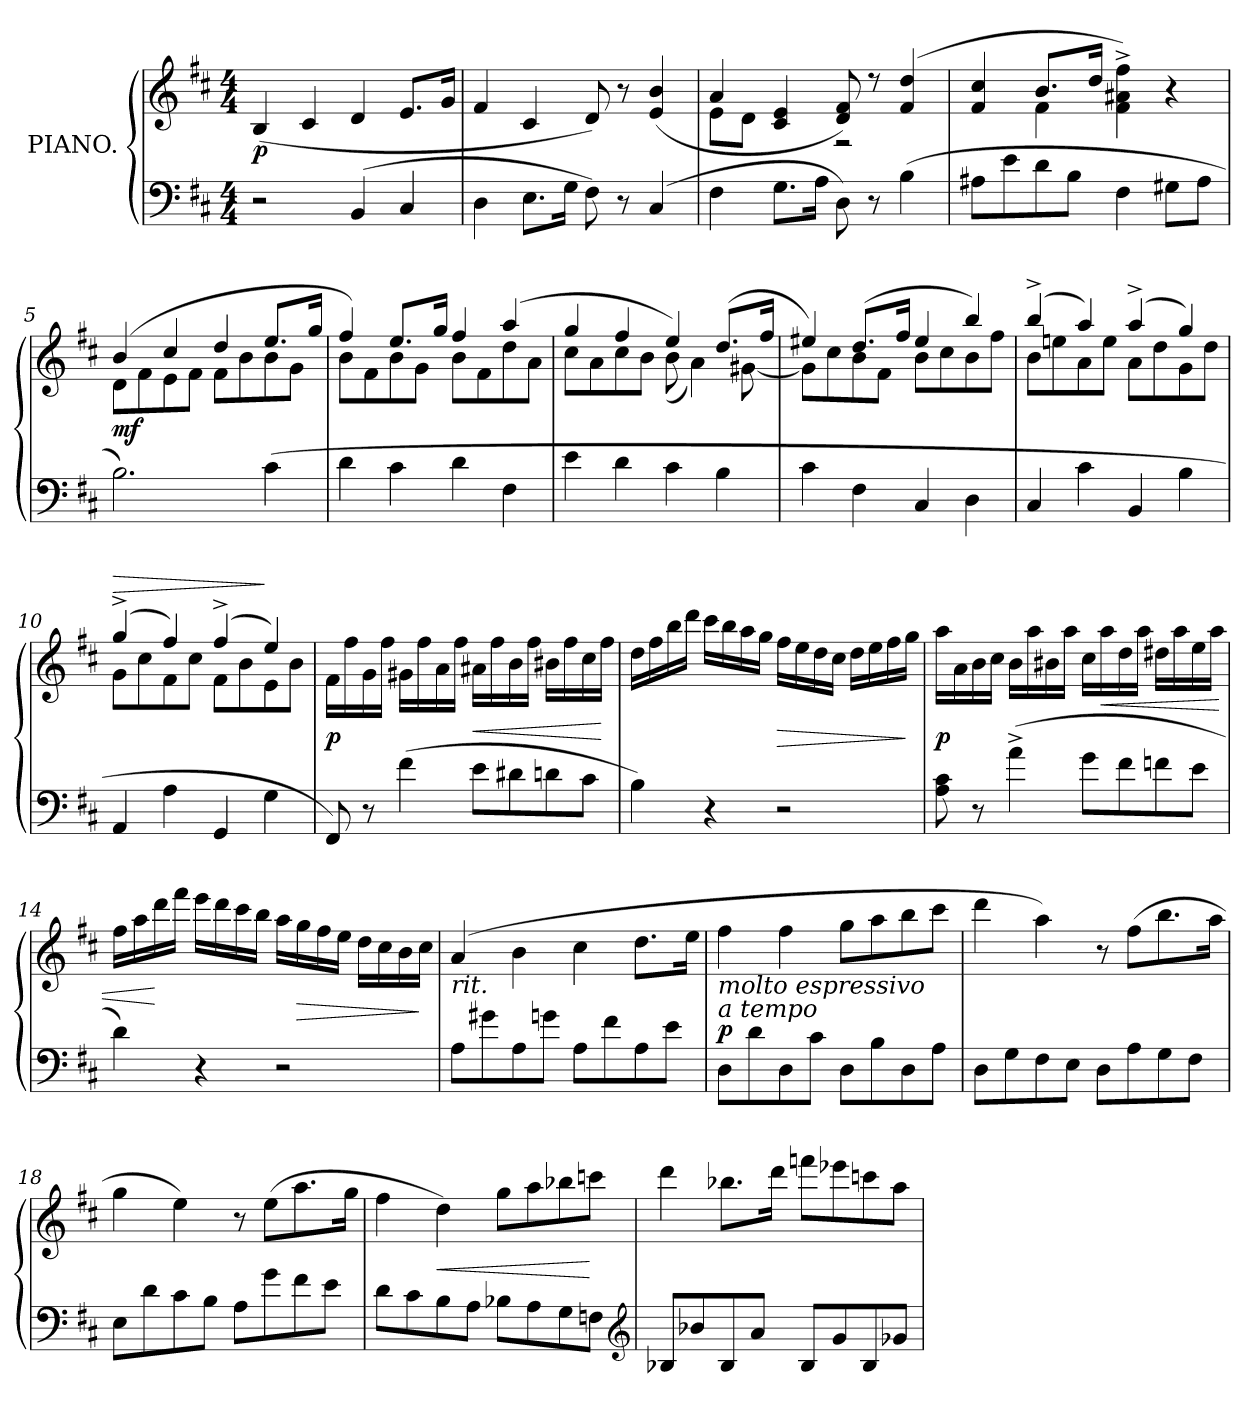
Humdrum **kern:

**kern	**kern	**dynam
*part1	*part1	*part1
*staff2	*staff1	*staff1/2
*I"PIANO.	*	*
*clefF4	*clefG2	*
*k[f#c#]	*k[f#c#]	*
*b:	*b:	*
*M4/4	*M4/4	*
=1	=1	=1
2r	(4B/	p
.	4c#/	.
(4BB/	4d/	.
4C#/	8.e/L	.
.	16g/Jk	.
=2	=2	=2
4D\	4f#/	.
8.E\L	4c#/	.
16G\Jk	.	.
8F#\)	8d/)	.
8r	8r	.
(4C#/	(>4e/ 4b/	.
=3	=3	=3
*	*^	*
4F#\	4a/	8e\L	.
.	.	8d\J	.
8.G\L	4c#/ 4e/	4ryy	.
16A\Jk	.	.	.
8D\)	8d/ 8f#/)	2r	.
8r	8r	.	.
(4B\	(4f#/ 4dd/	.	.
=4	=4	=4	=4
8A#X\L	4f#/ 4cc#/	4ryy	.
8e\	.	.	.
8d\	8.b/L	4f#\	.
8B\J	.	.	.
.	16dd/Jk	.	.
4F#\	4f#^\ 4a#X^\ 4ff#^\)	2ryy	.
8G#X\L	4r	.	.
8A#\J	.	.	.
=5	=5	=5	=5
2.B\)	(4b/	8d\L	mf
.	.	8f#\	.
.	4cc#/	8e\	.
.	.	8f#\J	.
.	4dd/	8f#\L	.
.	.	8b\	.
(4c#\	8.ee/L	8b\	.
.	.	8g\J	.
.	16gg/Jk	.	.
=6	=6	=6	=6
4d\	4ff#/)	8b\L	.
.	.	8f#\	.
4c#\	8.ee/L	8b\	.
.	.	8g\J	.
.	16gg/Jk	.	.
4d\	4ff#/	8b\L	.
.	.	8f#\	.
4F#\	(4aa/	8dd\	.
.	.	8a\J	.
=7	=7	=7	=7
4e\	4gg/	8cc#\L	.
.	.	8a\	.
4d\	4ff#/	8cc#\	.
.	.	8b\J	.
4c#\	4ee/)	(8b\	.
.	.	4a\)	.
4B\	(8.dd/L	.	.
.	.	[8g#X\	.
.	16ff#/Jk	.	.
=8	=8	=8	=8
4c#\	4ee#X/)	8g#\L]	.
.	.	8cc#\	.
4F#\	(8.dd/L	8b\	.
.	.	8f#\J	.
.	16ff#/Jk	.	.
4C#/	4ee#/	8b\L	.
.	.	8cc#\	.
4D\	4bb/)	8b\	.
.	.	8ff#\J	.
=9	=9	=9	=9
4C#/	(4bb^/	8b\L	.
.	.	8een\	.
4c#\	4aa/)	8a\	.
.	.	8ee\J	.
4BB/	(4aa^/	8a\L	.
.	.	8dd\	.
4B\	4gg/)	8g\	.
.	.	8dd\J	.
=10	=10	=10	=10
!	!	!	!LO:HP:a
4AA/	(4gg^/	8g\L	>
.	.	8cc#\	.
4A\	4ff#/)	8f#\	.
.	.	8cc#\J	.
4GG/	(4ff#^/	8f#\L	.
.	.	8b\	.
4G\	4ee/)	8e\	]
.	.	8b\J	.
*	*v	*v	*
=11	=11	=11
8FF#/)	16f#\LL	p
.	16ff#\	.
8r	16g\	.
.	16ff#\JJ	.
(4f#\	16g#X\LL	.
.	16ff#\	.
.	16a\	.
.	16ff#\JJ	.
8e\L	16a#X\LL	<
.	16ff#\	.
8d#X\	16b\	.
.	16ff#\JJ	.
8dn\	16b#X\LL	.
.	16ff#\	.
8c#\J	16cc#\	.
.	16ff#\JJ	[
=12	=12	=12
4B\)	16dd\LL	.
.	16ff#\	.
.	16bb\	.
.	16ddd\JJ	.
4r	16ccc#\LL	.
.	16bb\	.
.	16aa\	.
.	16gg\JJ	.
2r	16ff#\LL	>
.	16ee\	.
.	16dd\	.
.	16cc#\JJ	.
.	16dd\LL	.
.	16ee\	.
.	16ff#\	.
.	16gg\JJ	]
=13	=13	=13
8A\ 8c#\	16aa\LL	p
.	16a\	.
8r	16b\	.
.	16cc#\JJ	.
(4a^\	16b\LL	.
.	16aa\	.
.	16b#X\	.
.	16aa\JJ	.
8g\L	16cc#\LL	.
.	16aa\	<
8f#\	16dd\	.
.	16aa\JJ	.
8fn\	16dd#X\LL	.
.	16aa\	.
8e\J	16ee\	.
.	16aa\JJ	.
=14	=14	=14
4d\)	16ff#\LL	.
.	16aa\	.
.	16ddd\	[
.	16fff#\JJ	.
4r	16eee\LL	.
.	16ddd\	.
.	16ccc#\	.
.	16bb\JJ	.
2r	16aa\LL	.
.	16gg\	>
.	16ff#\	.
.	16ee\JJ	.
.	16dd\LL	.
.	16cc#\	.
.	16b\	.
.	16cc#\JJ	]
=15	=15	=15
!	!LO:TX:b:i:t=rit.	!
8A\L	(4a/	.
8g#X\	.	.
8A\	4b\	.
8gn\J	.	.
8A\L	4cc#\	.
8f#\	.	.
8A\	8.dd\L	.
8e\J	.	.
.	16ee\Jk	.
=16	=16	=16
!	!LO:TX:b:i:t=molto espressivo\na tempo	!
8D\L	4ff#\	p
8d\	.	.
8D\	4ff#\	.
8c#\J	.	.
8D\L	8gg\L	.
8B\	8aa\	.
8D\	8bb\	.
8A\J	8ccc#\J	.
=17	=17	=17
8D\L	4ddd\	.
8G\	.	.
8F#\	4aa\)	.
8E\J	.	.
8D\L	8r	.
8A\	(8ff#\L	.
8G\	8.bb\	.
8F#\J	.	.
.	16aa\Jk	.
=18	=18	=18
8E\L	4gg\	.
8d\	.	.
8c#\	4ee\)	.
8B\J	.	.
8A\L	8r	.
8g\	(8ee\L	.
8f#\	8.aa\	.
8e\J	.	.
.	16gg\Jk	.
=19	=19	=19
8d\L	4ff#\	.
8c#\	.	.
8B\	4dd\)	<
8A\J	.	.
8B-X\L	8gg\L	.
8A\	8aa\	.
8G\	8bb-X\	.
8Fn\J	8cccn\J	[
*clefG2	*	*
=20	=20	=20
8B-X/L	4ddd\	.
8b-X/	.	.
8B-/	8.bb-X\L	.
8a/J	.	.
.	16ddd\Jk	.
8B-/L	8fffn\L	.
8g/	8eee-X\	.
8B-/	8cccn\	.
8g-X/J	8aa\J	.
=	=	=
*-	*-	*-
